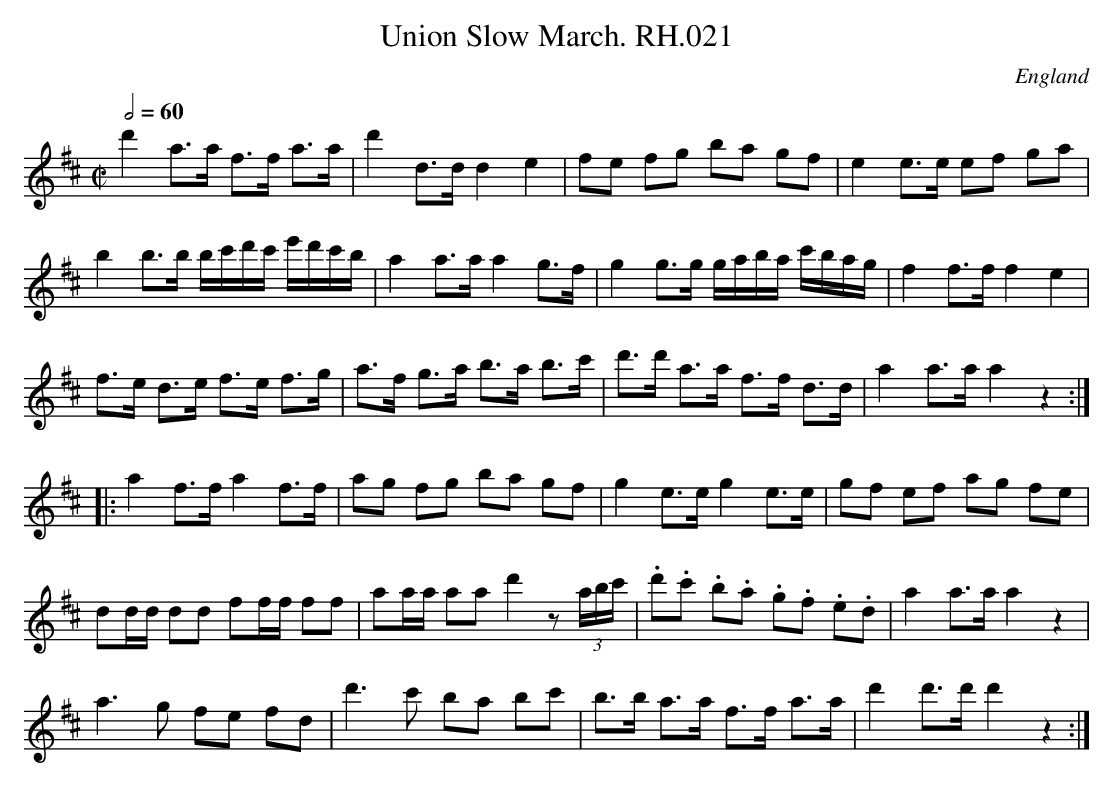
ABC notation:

X:1
T:Union Slow March. RH.021
O:England
M:C|
L:1/16
Q:1/2=60
K:D major
d'4 a3a f3f a3a|d'4 d3d d4 e4|\
f2e2 f2g2 b2a2 g2f2|e4 e3e e2f2 g2a2|!
b4 b3b bc'd'c' e'd'c'b|a4 a3a a4 g3f|\
g4 g3g gaba c'bag|f4 f3f f4 e4|!
f3e d3e f3e f3g|a3f g3a b3a b3c'|\
d'3d' a3a f3f d3d|a4 a3a a4 z4:|!
|:a4 f3f a4 f3f|a2g2 f2g2 b2a2 g2f2|\
g4 e3e g4 e3e|g2f2 e2f2 a2g2 f2e2|!
d2dd d2d2 f2ff f2f2|a2aa a2a2 d'4 z2(3abc'|\
.d'2.c'2 .b2.a2 .g2.f2 .e2.d2|a4 a3a a4 z4|!
a6g2 f2e2 f2d2|d'6c'2 b2a2 b2c'2|\
b3b a3a f3f a3a|d'4 d'3d' d'4 z4:|
